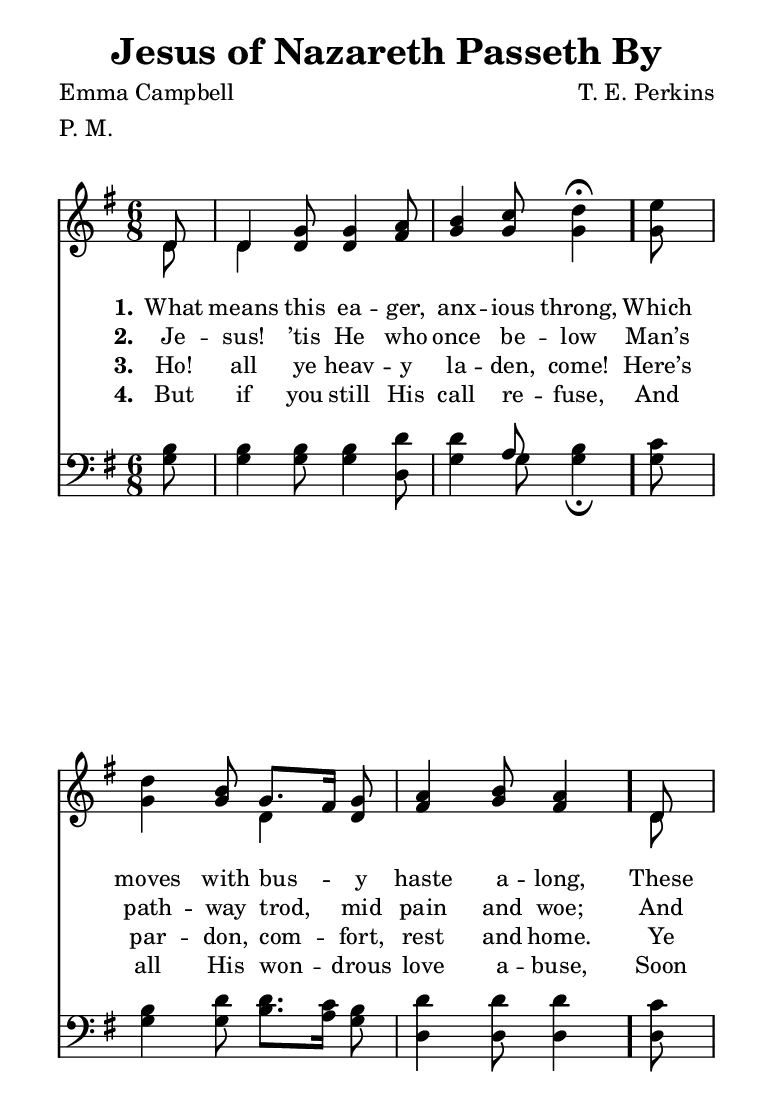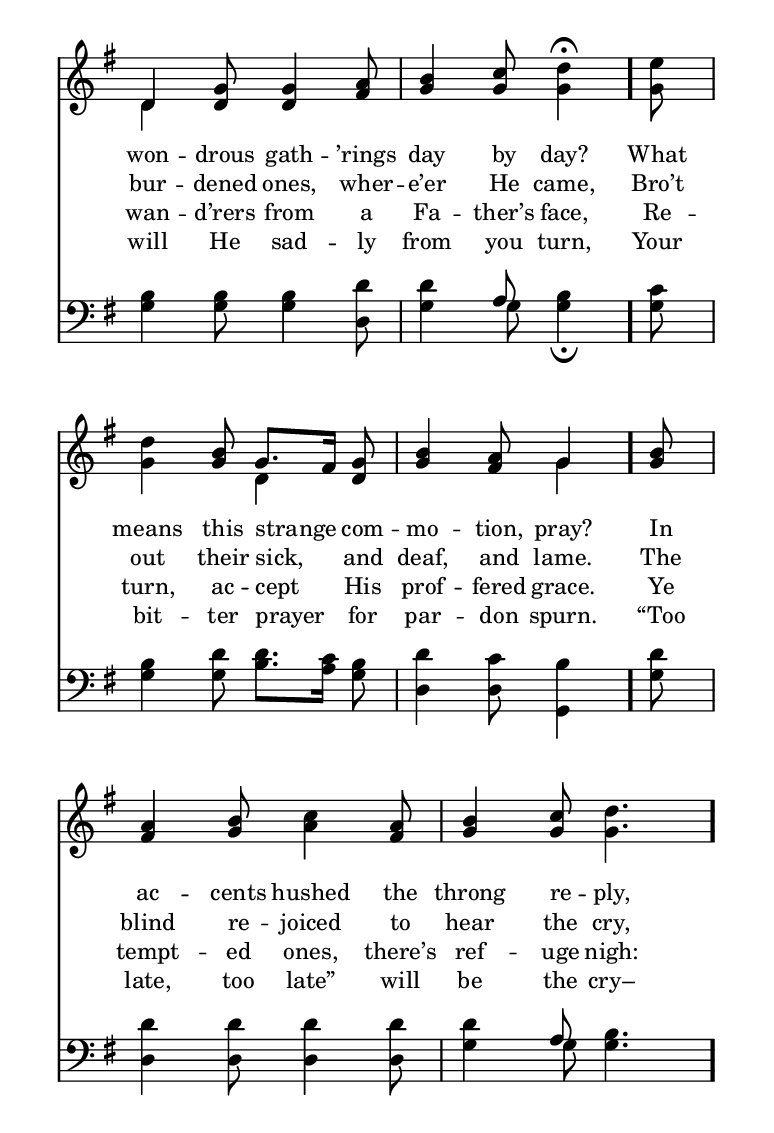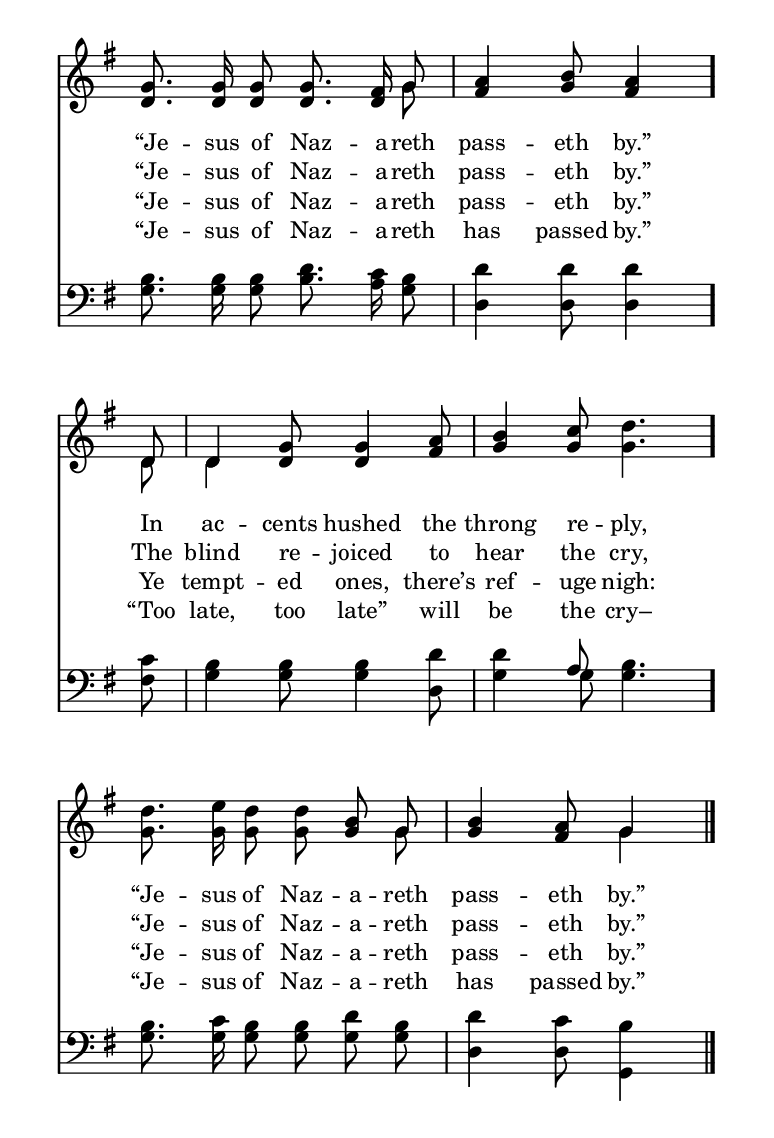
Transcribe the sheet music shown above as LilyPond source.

\include "common/global.ily"
\paper {
  \include "common/paper.ily"
}

\header{
  %gospel
  hymnnumber = "20"
  title = "Jesus of Nazareth Passeth By"
  tunename = ""
  meter = "P. M."
  poet = "Emma Campbell"
  composer = "T. E. Perkins"
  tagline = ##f
}

% for fermata in MIDI
ta = { \tempo 4=86 }
tb = { \tempo 4=43 }

patternAA = { \ta c8 | c4 c8 c4 c8      | c4 c8 \tb c4 \ta } %
patternAB = { \ta c8 | c4 c8 c4 c8      | c4 c8 c4.        } %

patternBA = { \ta c8 | c4 c8 c8.[ c16] c8 | c4 c8 c4       } %
patternBB = { \ta c8 | c4 c8 c4 c8      | c4 c8 c4         } %

patternCA = { \ta c8. c16 c8 c8. c16 c8 | c4 c8 c4 } %
patternCB = { \ta c8. c16 c8 c8 c8 c8   | c4 c8 c4 } %

global = {
  \include "common/overrides.ily"
  \override Staff.TimeSignature.style = #'numbered
  \time 6/8
  \override Score.MetronomeMark.transparent = ##t % hide all fermata changes too
  \ta
  \key g \major
  \partial 8
  \autoBeamOff
}

notesSoprano = {
\global
\relative c' {

  \changePitch \patternAA { d  | d g g a     | b c d\fermata }
  \changePitch \patternBA { e  | d b g fis g | a b a }
  \changePitch \patternAA { d, | d g g a     | b c d\fermata }
  \changePitch \patternBA { e  | d b g fis g | b a g }

  \changePitch \patternAB { b              | a b c a | b c d }
  \changePitch \patternCA { g, g g g fis g | a b a   }
  \changePitch \patternAB { d,             | d g g a | b c d }
  \changePitch \patternCB { d e d d b g    | b a g   }

  \bar "|."

}
}

notesAlto = {
\global
\relative e' {

  \changePitch \patternAA { d | d d d fis | g g g     }
  \changePitch \patternBB { g | g g d d   | fis g fis }
  \changePitch \patternAA { d | d d d fis | g g g     }
  \changePitch \patternBB { g | g g d d   | g fis g   }

  \changePitch \patternAB { g           | fis g a fis | g g g }
  \changePitch \patternCA { d d d d d g | fis g fis   }
  \changePitch \patternAB { d           | d d d fis   | g g g }
  \changePitch \patternCB { g g g g g g | g fis g     }

}
}

notesTenor = {
\global
\relative a {

  \changePitch \patternAA { b | b b b d   | d a b }
  \changePitch \patternBA { c | b d d c b | d d d }
  \changePitch \patternAA { c | b b b d   | d a b }
  \changePitch \patternBA { c | b d d c b | d c b }

  \changePitch \patternAB { d           | d d d d | d a b }
  \changePitch \patternCA { b b b d c b | d d d   }
  \changePitch \patternAB { c           | b b b d | d a b }
  \changePitch \patternCB { b c b b d b | d c b   }

}
}

notesBass = {
\global
\relative f {

  \changePitch \patternAA { g | g g g d   | g g g_\fermata }
  \changePitch \patternBA { g | g g b a g | d d d  }
  \changePitch \patternAA { d | g g g d   | g g g_\fermata }
  \changePitch \patternBA { g | g g b a g | d d g, }

  \changePitch \patternAB { g'          | d d d d | g g g }
  \changePitch \patternCA { g g g b a g | d d d   }
  \changePitch \patternAB { fis g g g d | g g g   }
  \changePitch \patternCB { g g g g g g | d d g,  }

}
}

wordsA = \lyricmode {
\set stanza = "1."

What means this ea -- ger, anx -- ious throng, \bar "."
Which moves with bus -- y haste a -- long, \bar "." \eogbreak
These won -- drous gath -- ’rings day by day? \bar "."
What means this strange com -- mo -- tion, pray? \bar "." \eogbreak
In ac -- cents hushed the throng re -- ply, \bar "."
“Je -- sus of Naz -- a -- reth pass -- eth by.” \bar "." \eogbreak
In ac -- cents hushed the throng re -- ply, \bar "."
“Je -- sus of Naz -- a -- reth pass -- eth by.” \bar "." \eogbreak

}

wordsB = \lyricmode {
\set stanza = "2."

Je -- sus! ’tis He who once be -- low
Man’s path -- way trod, mid pain and woe;
And bur -- dened ones, wher -- e’er He came,
Bro’t out their sick, and deaf, and lame.
The blind re -- joiced to hear the cry,
“Je -- sus of Naz -- a -- reth pass -- eth by.”
The blind re -- joiced to hear the cry,
“Je -- sus of Naz -- a -- reth pass -- eth by.”

}

wordsC = \lyricmode {
\set stanza = "3."

Ho! all ye heav -- y la -- den, come!
Here’s par -- don, com -- fort, rest and home.
Ye wan -- d’rers from a Fa -- ther’s face,
Re -- turn, ac -- cept His prof -- fered grace.
Ye tempt -- ed ones, there’s ref -- uge nigh:
“Je -- sus of Naz -- a -- reth pass -- eth by.”
Ye tempt -- ed ones, there’s ref -- uge nigh:
“Je -- sus of Naz -- a -- reth pass -- eth by.”

}

wordsD = \lyricmode {
\set stanza = "4."

But if you still His call re -- fuse,
And all His won -- drous love a -- buse,
Soon will He sad -- ly from you turn,
Your bit -- ter prayer for par -- don spurn.
“Too late, too late” will be the cry–
“Je -- sus of Naz -- a -- reth has passed by.”
“Too late, too late” will be the cry–
“Je -- sus of Naz -- a -- reth has passed by.”

}

\score {
  \context ChoirStaff <<
    \context Staff = upper <<
      \set Staff.autoBeaming = ##f
      \set ChoirStaff.systemStartDelimiter = #'SystemStartBar
      \set ChoirStaff.printPartCombineTexts = ##f
      \partcombine #'(2 . 9) \notesSoprano \notesAlto
      \context NullVoice = sopranos { \voiceOne << \notesSoprano >> }
      \context Lyrics = one   \lyricsto sopranos \wordsA
      \context Lyrics = two   \lyricsto sopranos \wordsB
      \context Lyrics = three \lyricsto sopranos \wordsC
      \context Lyrics = four  \lyricsto sopranos \wordsD
    >>
    \context Staff = men <<
      \set Staff.autoBeaming = ##f
      \clef bass
      \set ChoirStaff.printPartCombineTexts = ##f
      \partcombine #'(2 . 9) \notesTenor \notesBass
    >>
  >>
  \layout {
    \include "common/layout.ily"
  }
  \midi{
    \include "common/midi.ily"
  }
}

\version "2.19.49"  % necessary for upgrading to future LilyPond versions.

% vi:set et ts=2 sw=2 ai nocindent syntax=lilypond:
